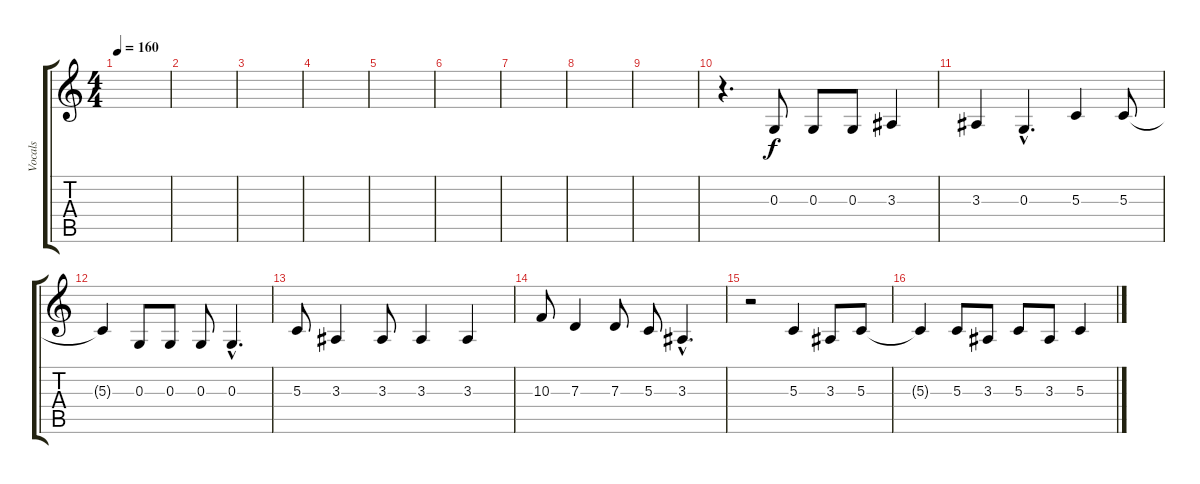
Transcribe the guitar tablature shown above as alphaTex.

\track ("Vocals" "Vocals") {instrument lead2sawtooth}
\staff {score tabs}
\tuning (E4 B3 G3 D3 A2 E2) {hide}
\ts (4 4)
\tempo 160
\clef g2
\ks c
|
|
|
|
|
|
|
|
|
r.4{d} 0.3.8 0.3.8 0.3.8 3.3.4 |
3.3.4 0.3{hac}.4{d} 5.3.4 5.3.8 |
5.3{t}.4 0.3.8 0.3.8 0.3.8 0.3{hac}.4{d} |
5.3.8 3.3.4 3.3.8 3.3.4 3.3.4 |
10.3.8 7.3.4 7.3.8 5.3.8 3.3{hac}.4{d} |
r.2 5.3.4 3.3.8 5.3.8 |
5.3{t}.4 5.3.8 3.3.8 5.3.8 3.3.8 5.3.4
